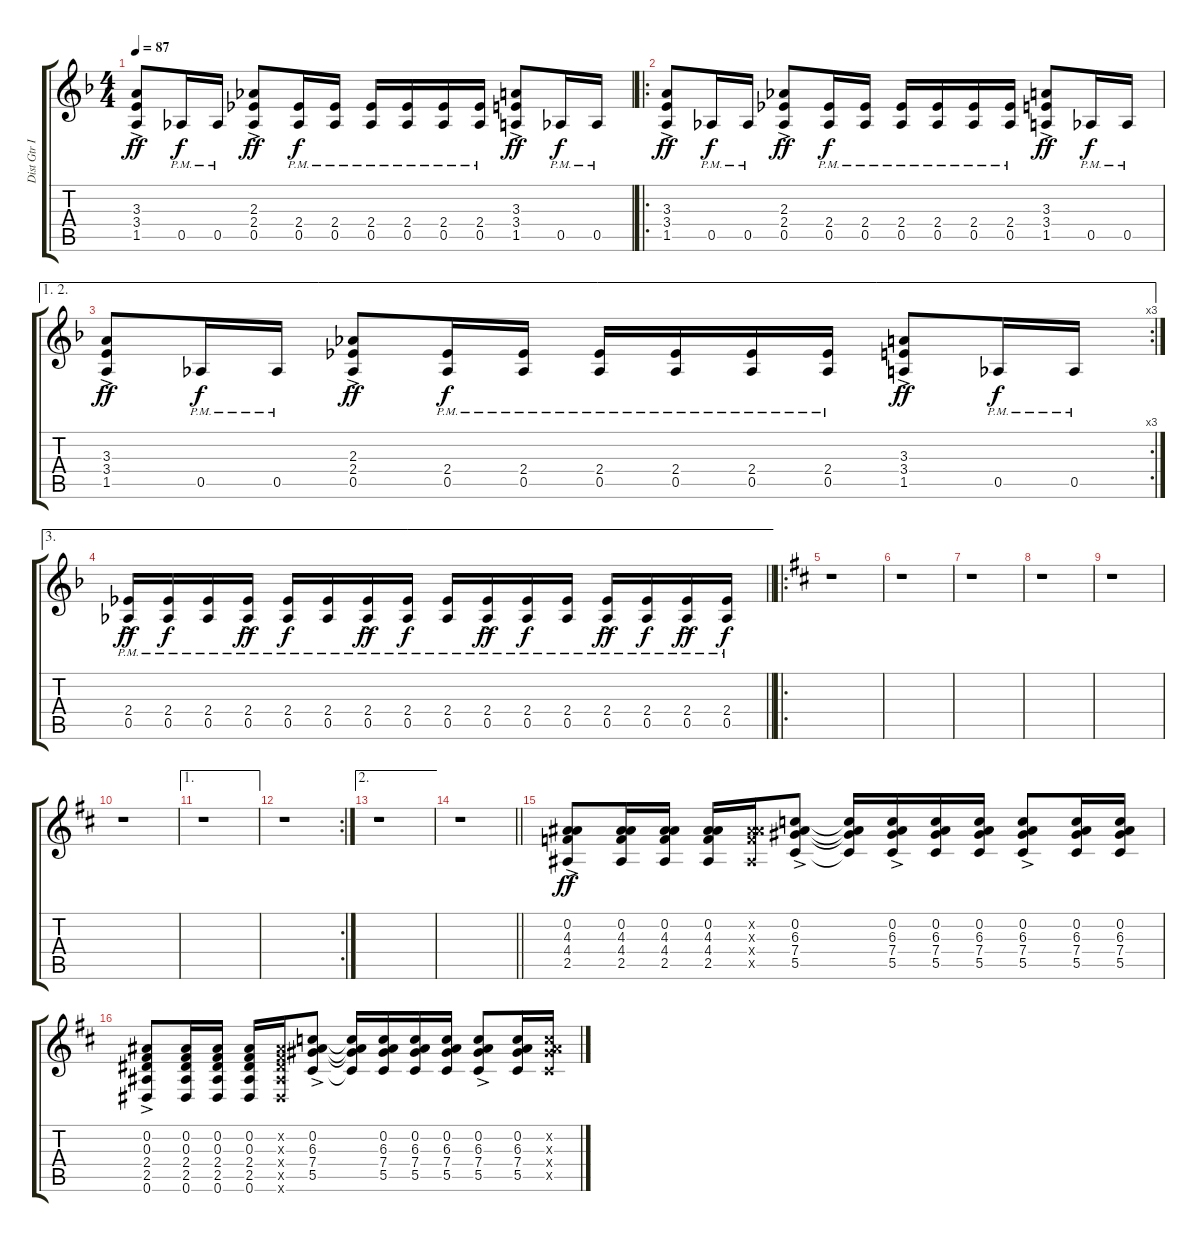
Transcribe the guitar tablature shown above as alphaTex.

\track ("Dist Gtr II" "Dist Gtr I") {instrument overdrivenguitar}
\staff {score tabs}
\tuning (Eb4 Bb3 Gb3 Db3 Ab2 Eb2) {hide}
\ts (4 4)
\tempo 87
\clef g2
\ks f
(3.3{ac} 3.4{ac} 1.5{ac}).8{dy ff} 0.5{pm}.16{dy f} 0.5{pm}.16 (2.3{ac} 2.4{ac} 0.5{ac}).8{dy ff} (2.4{pm} 0.5{pm}).16{dy f} (2.4{pm} 0.5{pm}).16 (2.4{pm} 0.5{pm}).16 (2.4{pm} 0.5{pm}).16 (2.4{pm} 0.5{pm}).16 (2.4{pm} 0.5{pm}).16 (3.3{ac} 3.4{ac} 1.5{ac}).8{dy ff} 0.5{pm}.16{dy f} 0.5{pm}.16 |
\ro
(3.3{ac} 3.4{ac} 1.5{ac}).8{dy ff} 0.5{pm}.16{dy f} 0.5{pm}.16 (2.3{ac} 2.4{ac} 0.5{ac}).8{dy ff} (2.4{pm} 0.5{pm}).16{dy f} (2.4{pm} 0.5{pm}).16 (2.4{pm} 0.5{pm}).16 (2.4{pm} 0.5{pm}).16 (2.4{pm} 0.5{pm}).16 (2.4{pm} 0.5{pm}).16 (3.3{ac} 3.4{ac} 1.5{ac}).8{dy ff} 0.5{pm}.16{dy f} 0.5{pm}.16 |
\ae (1 2)
\rc 3
(3.3{ac} 3.4{ac} 1.5{ac}).8{dy ff} 0.5{pm}.16{dy f} 0.5{pm}.16 (2.3{ac} 2.4{ac} 0.5{ac}).8{dy ff} (2.4{pm} 0.5{pm}).16{dy f} (2.4{pm} 0.5{pm}).16 (2.4{pm} 0.5{pm}).16 (2.4{pm} 0.5{pm}).16 (2.4{pm} 0.5{pm}).16 (2.4{pm} 0.5{pm}).16 (3.3{ac} 3.4{ac} 1.5{ac}).8{dy ff} 0.5{pm}.16{dy f} 0.5{pm}.16 |
\ae 3
\barLineRight lightlight
(2.4{ac pm} 0.5{ac pm}).16{dy ff} (2.4{pm} 0.5{pm}).16{dy f} (2.4{pm} 0.5{pm}).16 (2.4{ac pm} 0.5{ac pm}).16{dy ff} (2.4{pm} 0.5{pm}).16{dy f} (2.4{pm} 0.5{pm}).16 (2.4{ac pm} 0.5{ac pm}).16{dy ff} (2.4{pm} 0.5{pm}).16{dy f} (2.4{pm} 0.5{pm}).16 (2.4{ac pm} 0.5{ac pm}).16{dy ff} (2.4{pm} 0.5{pm}).16{dy f} (2.4{pm} 0.5{pm}).16 (2.4{ac pm} 0.5{ac pm}).16{dy ff} (2.4{pm} 0.5{pm}).16{dy f} (2.4{ac pm} 0.5{ac pm}).16{dy ff} (2.4{pm} 0.5{pm}).16{dy f} |
\ro
\ks d
r.1 |
r.1 |
r.1 |
r.1 |
r.1 |
r.1 |
\ae 1
r.1 |
\rc 2
r.1 |
\ae 2
r.1 |
\barLineRight lightlight
r.1 |
(0.2{ac} 4.3{ac} 4.4{ac} 2.5{ac}).8{dy ff} (0.2 4.3 4.4 2.5).16 (0.2 4.3 4.4 2.5).16 (0.2 4.3 4.4 2.5).16 (0.2{x} 4.3{x} 4.4{x} 2.5{x}).16 (0.2{ac} 6.3{ac} 7.4{ac} 5.5{ac}).8 (0.2{t} 6.3{t} 7.4{t} 5.5{t}).16 (0.2{ac} 6.3{ac} 7.4{ac} 5.5{ac}).16 (0.2 6.3 7.4 5.5).16 (0.2 6.3 7.4 5.5).16 (0.2{ac} 6.3{ac} 7.4{ac} 5.5{ac}).8 (0.2 6.3 7.4 5.5).16 (0.2 6.3 7.4 5.5).16 |
(0.2{ac} 0.3{ac} 2.4{ac} 2.5{ac} 0.6{ac}).8 (0.2 0.3 2.4 2.5 0.6).16 (0.2 0.3 2.4 2.5 0.6).16 (0.2 0.3 2.4 2.5 0.6).16 (0.2{x} 0.3{x} 2.4{x} 2.5{x} 0.6{x}).16 (0.2{ac} 6.3{ac} 7.4{ac} 5.5{ac}).8 (0.2{t} 6.3{t} 7.4{t} 5.5{t}).16 (0.2 6.3 7.4 5.5).16 (0.2 6.3 7.4 5.5).16 (0.2 6.3 7.4 5.5).16 (0.2{ac} 6.3{ac} 7.4{ac} 5.5{ac}).8 (0.2 6.3 7.4 5.5).16 (0.2{x} 6.3{x} 7.4{x} 5.5{x}).16
